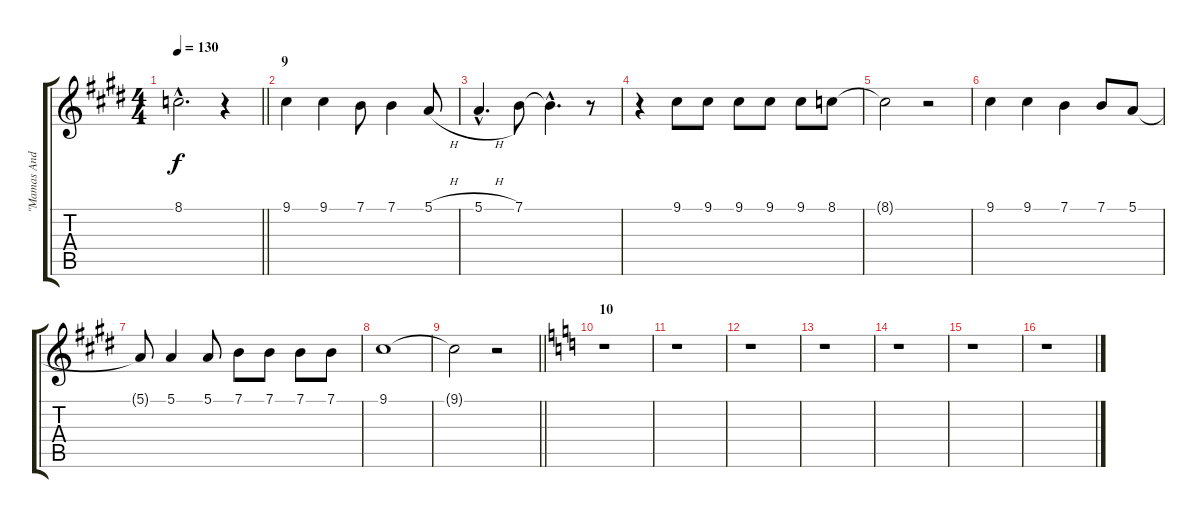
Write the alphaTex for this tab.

\track ("\"Mamas And The Papas\" voice" "\"Mamas And") {instrument piccolo}
\staff {score tabs}
\tuning (E4 B3 G3 D3 A2 E2) {hide}
\ts (4 4)
\tempo 130
\clef g2
\barLineRight lightlight
\ks e
8.1{hac t}.2{d dy f} r.4 |
\section ("" "9")
9.1.4 9.1.4 7.1.8 7.1.4 5.1{h}.8 |
5.1{h hac}.4{d} 7.1.8 7.1{hac t}.4{d} r.8 |
r.4 9.1.8 9.1.8 9.1.8 9.1.8 9.1.8 8.1.8 |
8.1{t}.2 r.2 |
9.1.4 9.1.4 7.1.4 7.1.8 5.1.8 |
5.1{t}.8 5.1.4 5.1.8 7.1.8 7.1.8 7.1.8 7.1.8 |
9.1.1 |
\barLineRight lightlight
9.1{t}.2 r.2 |
\section ("" "10")
\ks c
r.1 |
r.1 |
r.1 |
r.1 |
r.1 |
r.1 |
r.1
